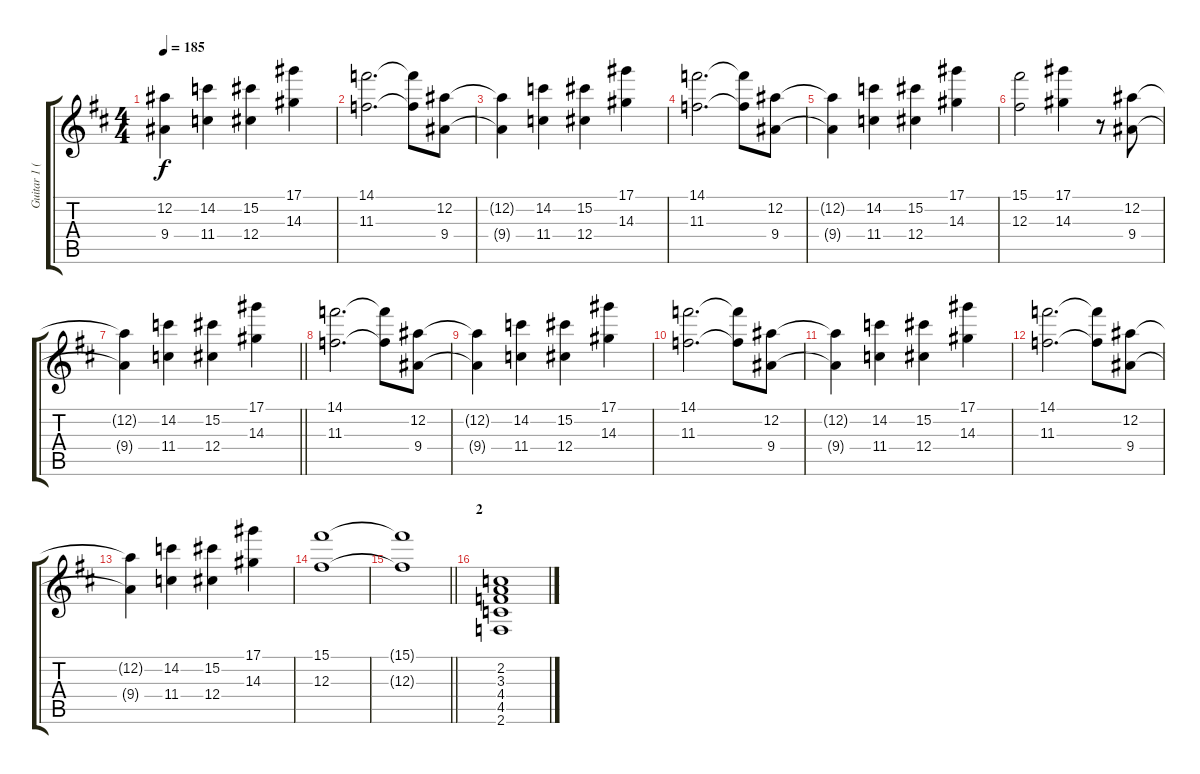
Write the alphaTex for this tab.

\track ("Guitar 1 (Sukito)" "Guitar 1 (") {instrument overdrivenguitar}
\staff {score tabs}
\tuning (Eb4 Bb3 Gb3 Db3 Ab2 Eb2) {hide}
\ts (4 4)
\tempo 185
\clef g2
\ks d
(12.2{t} 9.4{t}).4{dy f} (14.2 11.4).4 (15.2 12.4).4 (17.1 14.3).4 |
(14.1 11.3).2{d} (14.1{t} 11.3{t}).8 (12.2 9.4).8 |
(12.2{t} 9.4{t}).4 (14.2 11.4).4 (15.2 12.4).4 (17.1 14.3).4 |
(14.1 11.3).2{d} (14.1{t} 11.3{t}).8 (12.2 9.4).8 |
(12.2{t} 9.4{t}).4 (14.2 11.4).4 (15.2 12.4).4 (17.1 14.3).4 |
(15.1 12.3).2 (17.1 14.3).4 r.8 (12.2 9.4).8 |
\barLineRight lightlight
(12.2{t} 9.4{t}).4 (14.2 11.4).4 (15.2 12.4).4 (17.1 14.3).4 |
(14.1 11.3).2{d} (14.1{t} 11.3{t}).8 (12.2 9.4).8 |
(12.2{t} 9.4{t}).4 (14.2 11.4).4 (15.2 12.4).4 (17.1 14.3).4 |
(14.1 11.3).2{d} (14.1{t} 11.3{t}).8 (12.2 9.4).8 |
(12.2{t} 9.4{t}).4 (14.2 11.4).4 (15.2 12.4).4 (17.1 14.3).4 |
(14.1 11.3).2{d} (14.1{t} 11.3{t}).8 (12.2 9.4).8 |
(12.2{t} 9.4{t}).4 (14.2 11.4).4 (15.2 12.4).4 (17.1 14.3).4 |
(15.1 12.3).1 |
\barLineRight lightlight
(15.1{t} 12.3{t}).1 |
\section ("" "2")
(2.2 3.3 4.4 4.5 2.6).1
